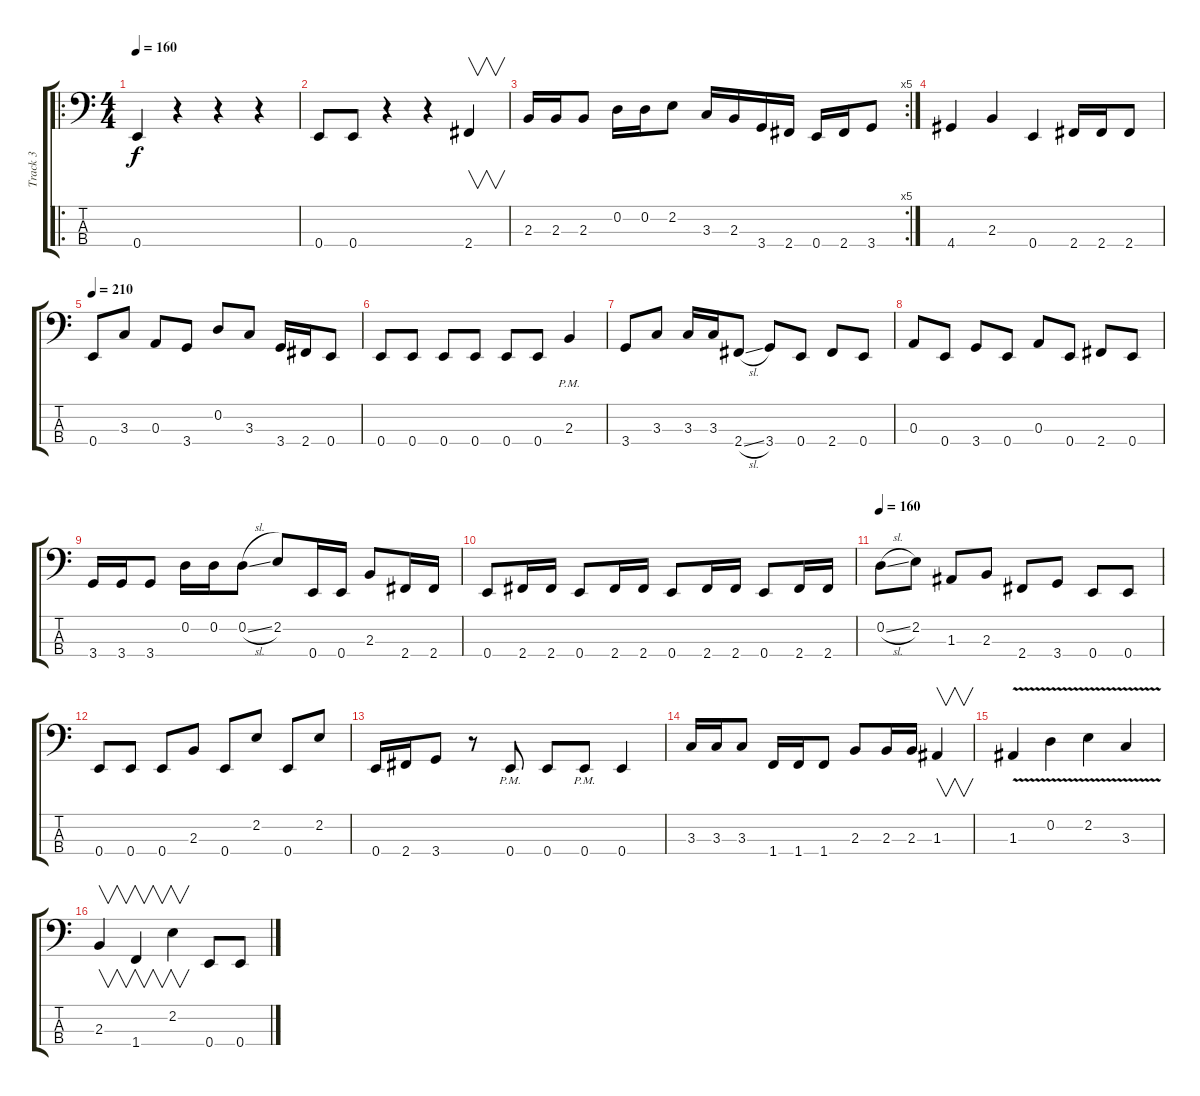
\track ("Track 3" "Track 3") {instrument electricbasspick}
\staff {score tabs}
\tuning (G2 D2 A1 E1) {hide}
\ro
\ts (4 4)
\tempo 160
\clef f4
\ks c
0.4.4{dy f instrument electricbasspick} r.4 r.4 r.4 |
0.4.8 0.4.8 r.4 r.4 2.4.4{v} |
\rc 5
2.3.16 2.3.16 2.3.8 0.2.16 0.2.16 2.2.8 3.3.16 2.3.16 3.4.16 2.4.16 0.4.16 2.4.16 3.4.8 |
4.4.4 2.3.4 0.4.4 2.4.16 2.4.16 2.4.8 |
\tempo 210
0.4.8 3.3.8 0.3.8 3.4.8 0.2.8 3.3.8 3.4.16 2.4.16 0.4.8 |
0.4.8 0.4.8 0.4.8 0.4.8 0.4.8 0.4.8 2.3{pm}.4 |
3.4.8 3.3.8 3.3.16 3.3.16 2.4{sl}.8 3.4.8 0.4.8 2.4.8 0.4.8 |
0.3.8 0.4.8 3.4.8 0.4.8 0.3.8 0.4.8 2.4.8 0.4.8 |
3.4.16 3.4.16 3.4.8 0.2.16 0.2.16 0.2{sl}.8 2.2.8 0.4.16 0.4.16 2.3.8 2.4.16 2.4.16 |
0.4.8 2.4.16 2.4.16 0.4.8 2.4.16 2.4.16 0.4.8 2.4.16 2.4.16 0.4.8 2.4.16 2.4.16 |
\tempo 160
0.2{sl}.8 2.2.8 1.3.8 2.3.8 2.4.8 3.4.8 0.4.8 0.4.8 |
0.4.8 0.4.8 0.4.8 2.3.8 0.4.8 2.2.8 0.4.8 2.2.8 |
0.4.16 2.4.16 3.4.8 r.8 0.4{pm}.8 0.4.8 0.4{pm}.8 0.4.4 |
3.3.16 3.3.16 3.3.8 1.4.16 1.4.16 1.4.8 2.3.8 2.3.16 2.3.16 1.3.4{v} |
1.3{v}.4 0.2{v}.4 2.2{v}.4 3.3{v}.4 |
2.3.4{v} 1.4.4{v} 2.2.4{v} 0.4.8 0.4.8
